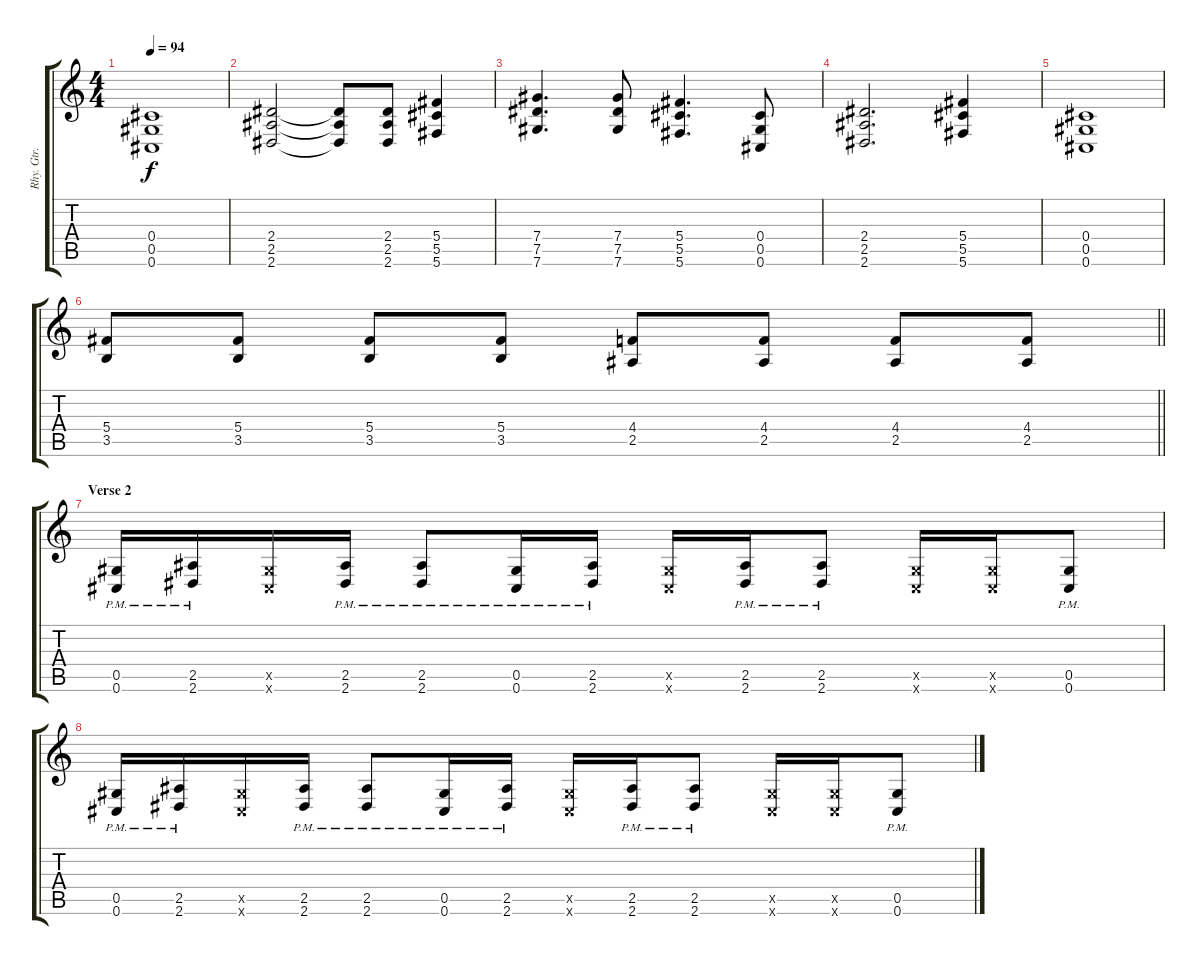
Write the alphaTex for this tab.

\track ("Rhy. Gtr. 2" "Rhy. Gtr. ") {instrument distortionguitar}
\staff {score tabs}
\tuning (Eb4 Bb3 Gb3 Db3 Ab2 Db2) {hide}
\ts (4 4)
\tempo 94
\clef g2
\ks c
(0.4 0.5 0.6).1{dy f} |
(2.4 2.5 2.6).2 (2.4{t} 2.5{t} 2.6{t}).8 (2.4 2.5 2.6).8 (5.4 5.5 5.6).4 |
(7.4 7.5 7.6).4{d} (7.4 7.5 7.6).8 (5.4 5.5 5.6).4{d} (0.4 0.5 0.6).8 |
(2.4 2.5 2.6).2{d} (5.4 5.5 5.6).4 |
(0.4 0.5 0.6).1 |
\barLineRight lightlight
(5.4 3.5).8 (5.4 3.5).8 (5.4 3.5).8 (5.4 3.5).8 (4.4 2.5).8 (4.4 2.5).8 (4.4 2.5).8 (4.4 2.5).8 |
\section ("" "Verse 2")
(0.5{pm} 0.6{pm}).16 (2.5{pm} 2.6{pm}).16 (0.5{x} 0.6{x}).16 (2.5{pm} 2.6{pm}).16 (2.5{pm} 2.6{pm}).8 (0.5{pm} 0.6{pm}).16 (2.5{pm} 2.6{pm}).16 (0.5{x} 0.6{x}).16 (2.5{pm} 2.6{pm}).16 (2.5{pm} 2.6{pm}).8 (0.5{x} 0.6{x}).16 (0.5{x} 0.6{x}).16 (0.5{pm} 0.6{pm}).8 |
(0.5{pm} 0.6{pm}).16 (2.5{pm} 2.6{pm}).16 (0.5{x} 0.6{x}).16 (2.5{pm} 2.6{pm}).16 (2.5{pm} 2.6{pm}).8 (0.5{pm} 0.6{pm}).16 (2.5{pm} 2.6{pm}).16 (0.5{x} 0.6{x}).16 (2.5{pm} 2.6{pm}).16 (2.5{pm} 2.6{pm}).8 (0.5{x} 0.6{x}).16 (0.5{x} 0.6{x}).16 (0.5{pm} 0.6{pm}).8
